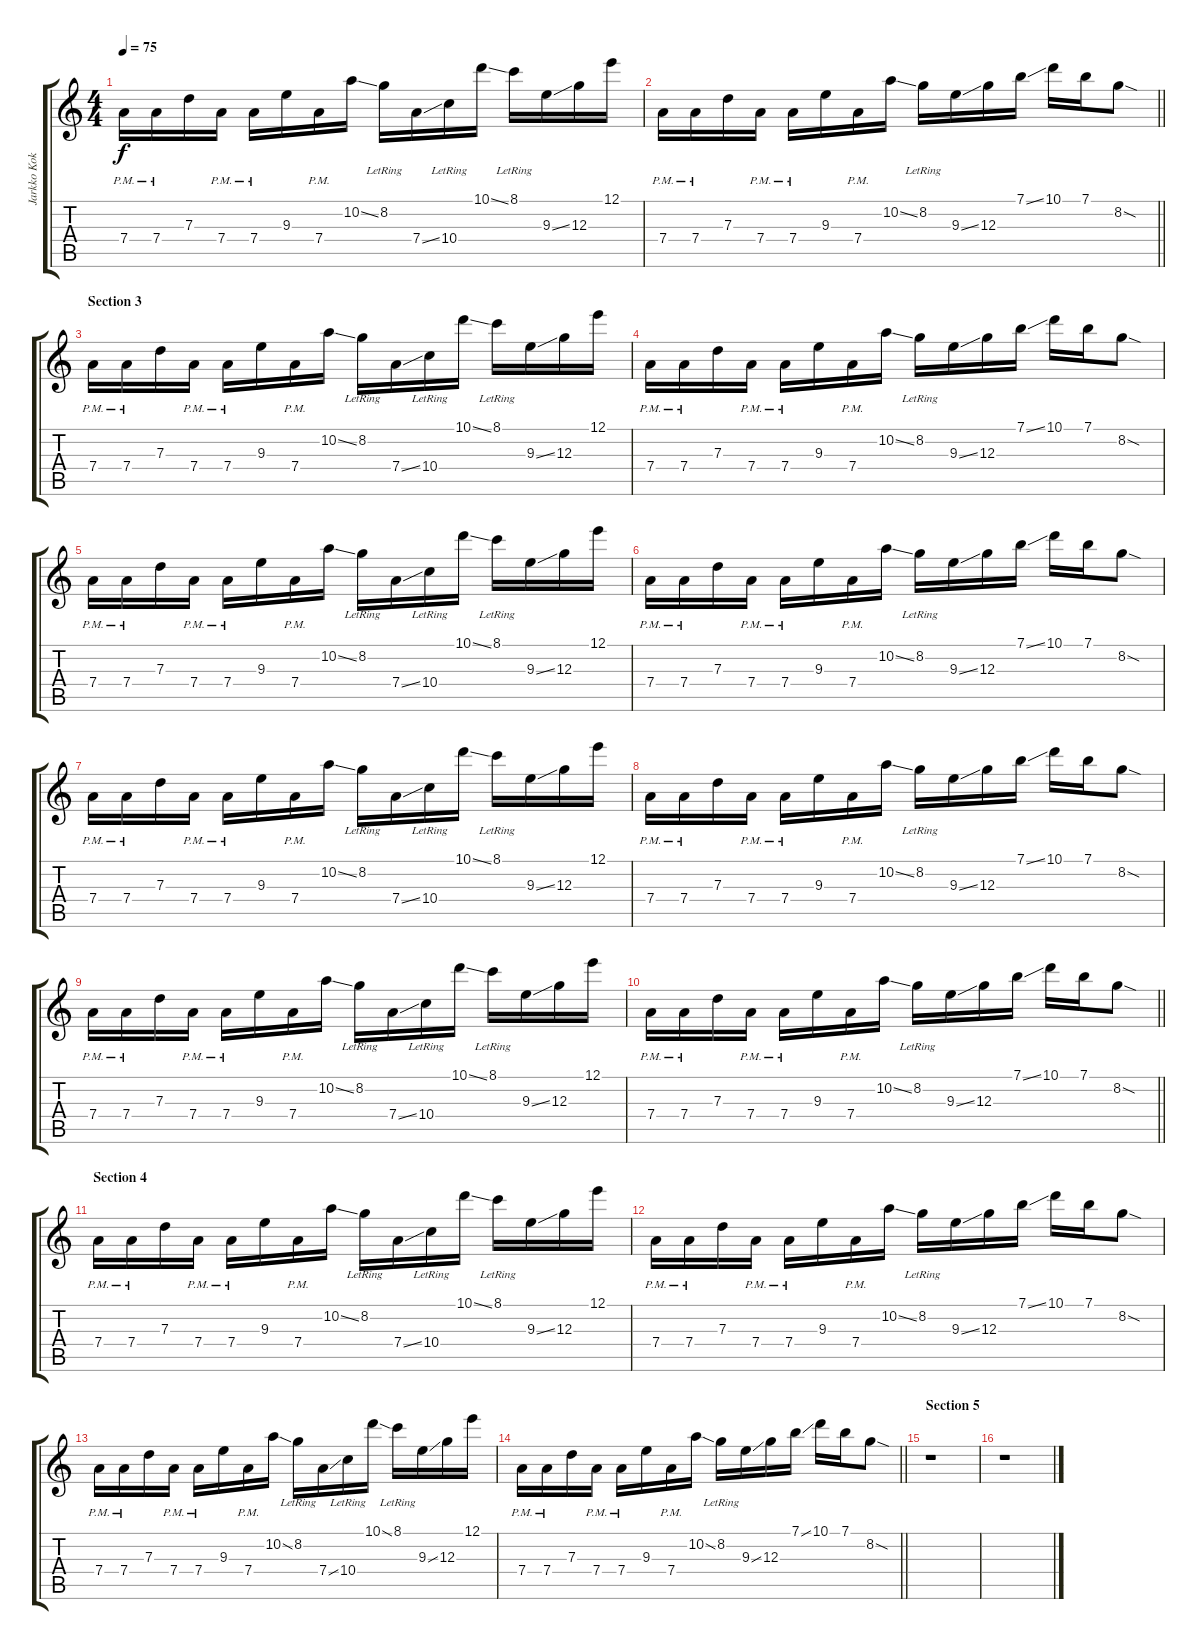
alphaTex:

\track ("Jarkko Kokko (main lead guitar)" "Jarkko Kok") {instrument distortionguitar}
\staff {score tabs}
\tuning (E4 B3 G3 D3 A2 E2) {hide}
\ts (4 4)
\tempo 75
\clef g2
\ks aminor
7.4{pm}.16{dy f} 7.4{pm}.16 7.3.16 7.4{pm}.16 7.4{pm}.16 9.3.16 7.4{pm}.16 10.2{ss}.16 8.2{lr}.16 7.4{ss}.16 10.4{lr}.16 10.1{ss}.16 8.1{lr}.16 9.3{ss}.16 12.3.16 12.1.16 |
\barLineRight lightlight
7.4{pm}.16 7.4{pm}.16 7.3.16 7.4{pm}.16 7.4{pm}.16 9.3.16 7.4{pm}.16 10.2{ss}.16 8.2{lr}.16 9.3{ss}.16 12.3.16 7.1{ss}.16 10.1.16 7.1.16 8.2{sod}.8 |
\section ("" "Section 3")
7.4{pm}.16 7.4{pm}.16 7.3.16 7.4{pm}.16 7.4{pm}.16 9.3.16 7.4{pm}.16 10.2{ss}.16 8.2{lr}.16 7.4{ss}.16 10.4{lr}.16 10.1{ss}.16 8.1{lr}.16 9.3{ss}.16 12.3.16 12.1.16 |
7.4{pm}.16 7.4{pm}.16 7.3.16 7.4{pm}.16 7.4{pm}.16 9.3.16 7.4{pm}.16 10.2{ss}.16 8.2{lr}.16 9.3{ss}.16 12.3.16 7.1{ss}.16 10.1.16 7.1.16 8.2{sod}.8 |
7.4{pm}.16 7.4{pm}.16 7.3.16 7.4{pm}.16 7.4{pm}.16 9.3.16 7.4{pm}.16 10.2{ss}.16 8.2{lr}.16 7.4{ss}.16 10.4{lr}.16 10.1{ss}.16 8.1{lr}.16 9.3{ss}.16 12.3.16 12.1.16 |
7.4{pm}.16 7.4{pm}.16 7.3.16 7.4{pm}.16 7.4{pm}.16 9.3.16 7.4{pm}.16 10.2{ss}.16 8.2{lr}.16 9.3{ss}.16 12.3.16 7.1{ss}.16 10.1.16 7.1.16 8.2{sod}.8 |
7.4{pm}.16 7.4{pm}.16 7.3.16 7.4{pm}.16 7.4{pm}.16 9.3.16 7.4{pm}.16 10.2{ss}.16 8.2{lr}.16 7.4{ss}.16 10.4{lr}.16 10.1{ss}.16 8.1{lr}.16 9.3{ss}.16 12.3.16 12.1.16 |
7.4{pm}.16 7.4{pm}.16 7.3.16 7.4{pm}.16 7.4{pm}.16 9.3.16 7.4{pm}.16 10.2{ss}.16 8.2{lr}.16 9.3{ss}.16 12.3.16 7.1{ss}.16 10.1.16 7.1.16 8.2{sod}.8 |
7.4{pm}.16 7.4{pm}.16 7.3.16 7.4{pm}.16 7.4{pm}.16 9.3.16 7.4{pm}.16 10.2{ss}.16 8.2{lr}.16 7.4{ss}.16 10.4{lr}.16 10.1{ss}.16 8.1{lr}.16 9.3{ss}.16 12.3.16 12.1.16 |
\barLineRight lightlight
7.4{pm}.16 7.4{pm}.16 7.3.16 7.4{pm}.16 7.4{pm}.16 9.3.16 7.4{pm}.16 10.2{ss}.16 8.2{lr}.16 9.3{ss}.16 12.3.16 7.1{ss}.16 10.1.16 7.1.16 8.2{sod}.8 |
\section ("" "Section 4")
7.4{pm}.16 7.4{pm}.16 7.3.16 7.4{pm}.16 7.4{pm}.16 9.3.16 7.4{pm}.16 10.2{ss}.16 8.2{lr}.16 7.4{ss}.16 10.4{lr}.16 10.1{ss}.16 8.1{lr}.16 9.3{ss}.16 12.3.16 12.1.16 |
7.4{pm}.16 7.4{pm}.16 7.3.16 7.4{pm}.16 7.4{pm}.16 9.3.16 7.4{pm}.16 10.2{ss}.16 8.2{lr}.16 9.3{ss}.16 12.3.16 7.1{ss}.16 10.1.16 7.1.16 8.2{sod}.8 |
7.4{pm}.16 7.4{pm}.16 7.3.16 7.4{pm}.16 7.4{pm}.16 9.3.16 7.4{pm}.16 10.2{ss}.16 8.2{lr}.16 7.4{ss}.16 10.4{lr}.16 10.1{ss}.16 8.1{lr}.16 9.3{ss}.16 12.3.16 12.1.16 |
\barLineRight lightlight
7.4{pm}.16 7.4{pm}.16 7.3.16 7.4{pm}.16 7.4{pm}.16 9.3.16 7.4{pm}.16 10.2{ss}.16 8.2{lr}.16 9.3{ss}.16 12.3.16 7.1{ss}.16 10.1.16 7.1.16 8.2{sod}.8 |
\section ("" "Section 5")
r.1 |
r.1
